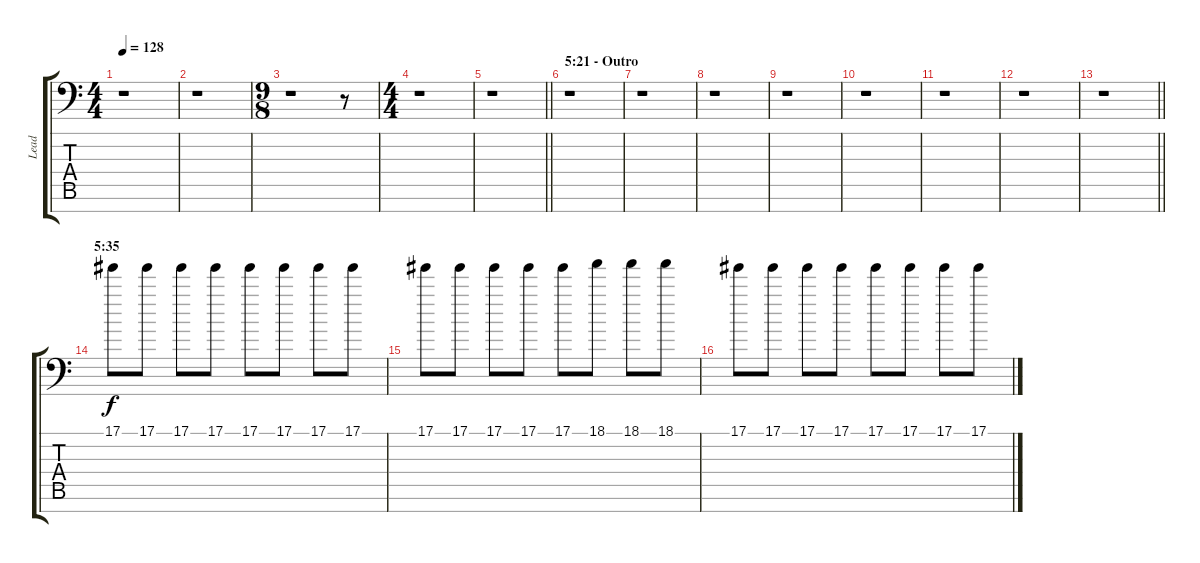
\track ("Lead" "Lead") {instrument distortionguitar}
\staff {score tabs}
\tuning (Eb4 Bb3 Gb3 Db3 Ab2 Eb2 Ab1) {hide}
\ts (4 4)
\tempo 128
\clef f4
\ks c
r.1{dy f} |
r.1 |
\ts (9 8)
r.1 r.8 |
\ts (4 4)
r.1 |
\barLineRight lightlight
r.1 |
\section ("" "5:21 - Outro")
r.1 |
r.1 |
r.1 |
r.1 |
r.1 |
r.1 |
r.1 |
\barLineRight lightlight
r.1 |
\section ("" "5:35")
17.1.8{volume 11} 17.1.8 17.1.8 17.1.8 17.1.8 17.1.8 17.1.8 17.1.8 |
17.1.8 17.1.8 17.1.8 17.1.8 17.1.8 18.1.8 18.1.8 18.1.8 |
17.1.8 17.1.8 17.1.8 17.1.8 17.1.8 17.1.8 17.1.8 17.1.8
